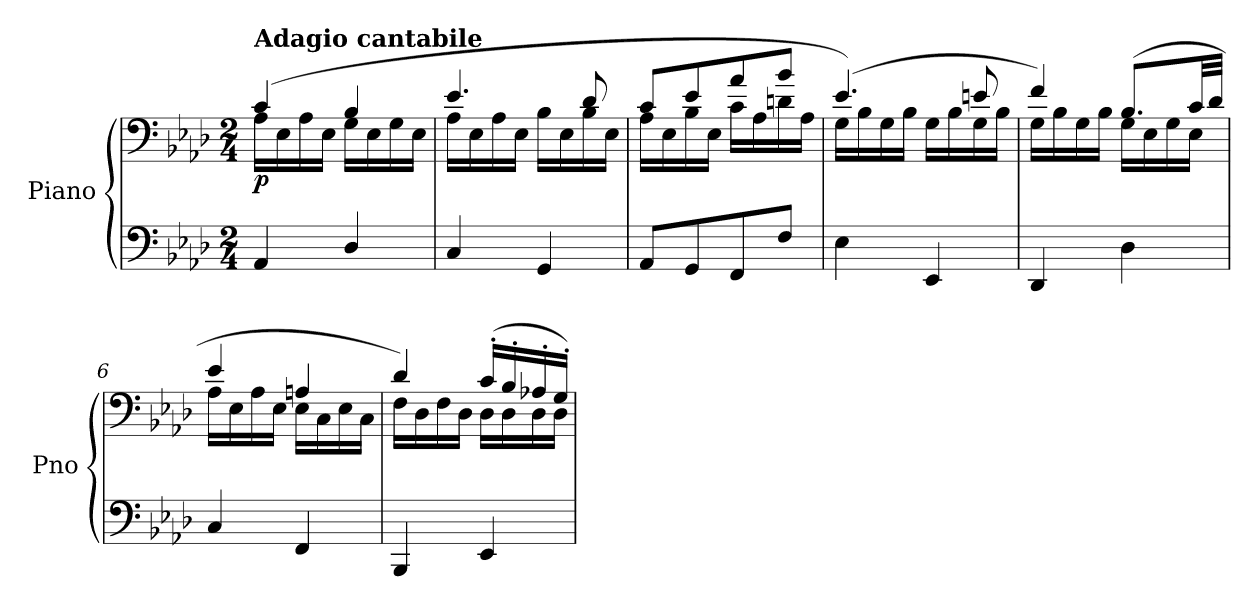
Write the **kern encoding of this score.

**kern	**kern	**dynam
*part1	*part1	*part1
*staff2	*staff1	*staff1/2
*I"Piano	*	*
*I'Pno	*	*
*clefF4	*clefF4	*
*k[b-e-a-d-]	*k[b-e-a-d-]	*
*A-:	*A-:	*
*M2/4	*M2/4	*
=1	=1	=1
*	*^	*
!	!LO:TX:a:B:t=Adagio cantabile	!	!
!	!	!	!LO:DY:b
4AA-/	(>4c/	16A-\LL	p
.	.	16E-\	.
.	.	16A-\	.
.	.	16E-\JJ	.
4D-/	4B-/	16G\LL	.
.	.	16E-\	.
.	.	16G\	.
.	.	16E-\JJ	.
=2	=2	=2	=2
4C/	4.e-/	16A-\LL	.
.	.	16E-\	.
.	.	16A-\	.
.	.	16E-\JJ	.
4GG/	.	16B-\LL	.
.	.	16E-\	.
.	8d-/	16B-\	.
.	.	16E-\JJ	.
=3	=3	=3	=3
8AA-/L	8c/L	16A-\LL	.
.	.	16E-\	.
8GG/	8e-/	16B-\	.
.	.	16E-\JJ	.
8FF/	8a-/	16c\LL	.
.	.	16A-\	.
8F/J	8b-/J	16dn\	.
.	.	16A-\JJ	.
=4	=4	=4	=4
4E-\	(>4.e-/)	16G\LL	.
.	.	16B-\	.
.	.	16G\	.
.	.	16B-\JJ	.
4EE-/	.	16G\LL	.
.	.	16B-\	.
.	8en/	16G\	.
.	.	16B-\JJ	.
!!LO:LB:g=z	!!
=5	=5	=5	=5
4DD-/	4f/)	16G\LL	.
.	.	16B-\	.
.	.	16G\	.
.	.	16B-\JJ	.
4D-\	(>8.B-/L	16G\LL	.
.	.	16E-\	.
.	.	16G\	.
.	32c/LL	16E-\JJ	.
.	32d-/JJJ	.	.
=6	=6	=6	=6
4C/	4e-/	16A-\LL	.
.	.	16E-\	.
.	.	16A-\	.
.	.	16E-\JJ	.
4FF/	4An/	16E-\LL	.
.	.	16C\	.
.	.	16E-\	.
.	.	16C\JJ	.
=7	=7	=7	=7
4BBB-/	4d-/)	16F\LL	.
.	.	16D-\	.
.	.	16F\	.
.	.	16D-\JJ	.
4EE-/	(>16c'/LL	16D-\LL	.
.	16B-'/	16D-\	.
.	16A-X'/	16D-\	.
.	16G'/JJ)	16D-\JJ	.
*	*v	*v	*
=	=	=
*-	*-	*-
